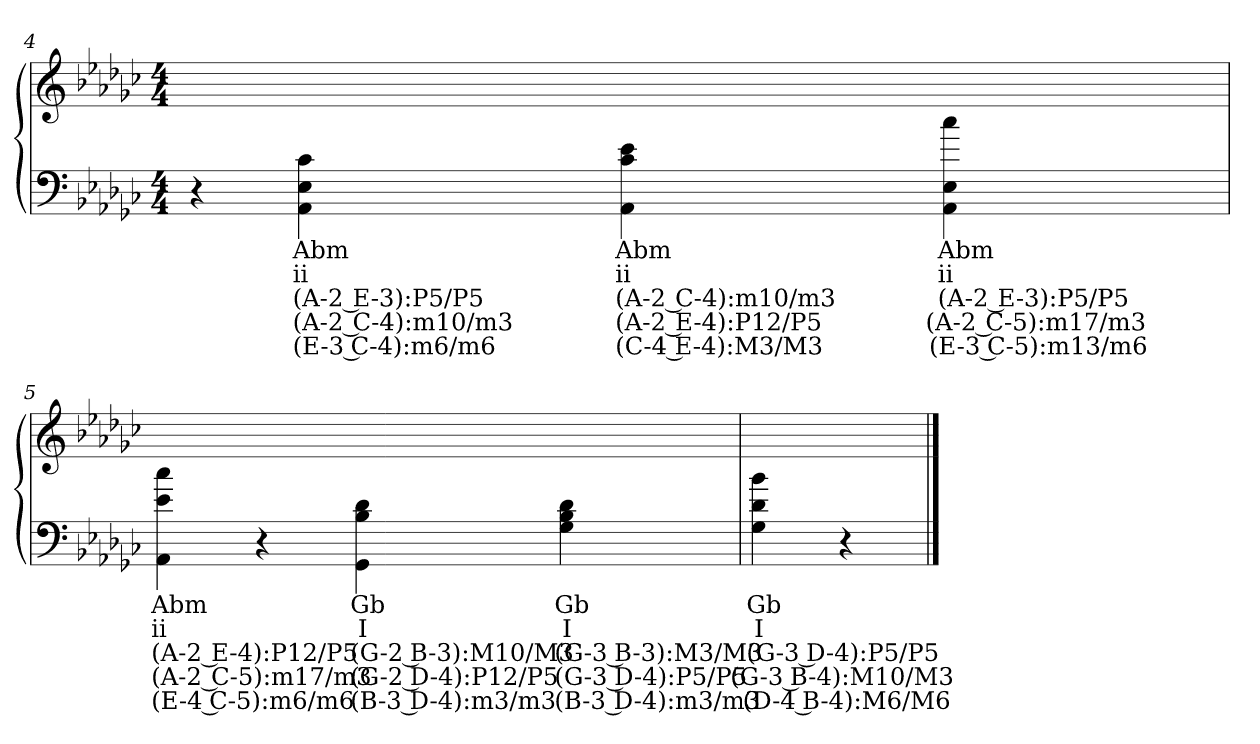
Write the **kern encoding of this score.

**kern	**text	**text	**text	**text	**text	**kern
*part2	*part2	*part2	*part2	*part2	*part2	*part1
*staff2	*staff2	*staff2	*staff2	*staff2	*staff2	*staff1
*clefF4	*	*	*	*	*	*clefG2
*k[b-e-a-d-g-c-]	*	*	*	*	*	*k[b-e-a-d-g-c-]
*G-:	*	*	*	*	*	*G-:
*M4/4	*	*	*	*	*	*M4/4
=4	=4	=4	=4	=4	=4	=4
4r	.	.	.	.	.	1ryy
4AA- 4E- 4c-	Abm	ii	(A-2 E-3):P5/P5	(A-2 C-4):m10/m3	(E-3 C-4):m6/m6	.
4AA- 4c- 4e-	Abm	ii	(A-2 C-4):m10/m3	(A-2 E-4):P12/P5	(C-4 E-4):M3/M3	.
4AA- 4E- 4cc-	Abm	ii	(A-2 E-3):P5/P5	(A-2 C-5):m17/m3	(E-3 C-5):m13/m6	.
=5	=5	=5	=5	=5	=5	=5
4AA- 4e- 4cc-	Abm	ii	(A-2 E-4):P12/P5	(A-2 C-5):m17/m3	(E-4 C-5):m6/m6	1ryy
4r	.	.	.	.	.	.
4GG- 4B- 4d-	Gb	I	(G-2 B-3):M10/M3	(G-2 D-4):P12/P5	(B-3 D-4):m3/m3	.
4G- 4B- 4d-	Gb	I	(G-3 B-3):M3/M3	(G-3 D-4):P5/P5	(B-3 D-4):m3/m3	.
=6	=6	=6	=6	=6	=6	=6
4G- 4d- 4b-	Gb	I	(G-3 D-4):P5/P5	(G-3 B-4):M10/M3	(D-4 B-4):M6/M6	2ryy
4r	.	.	.	.	.	.
==	==	==	==	==	==	==
*-	*-	*-	*-	*-	*-	*-
